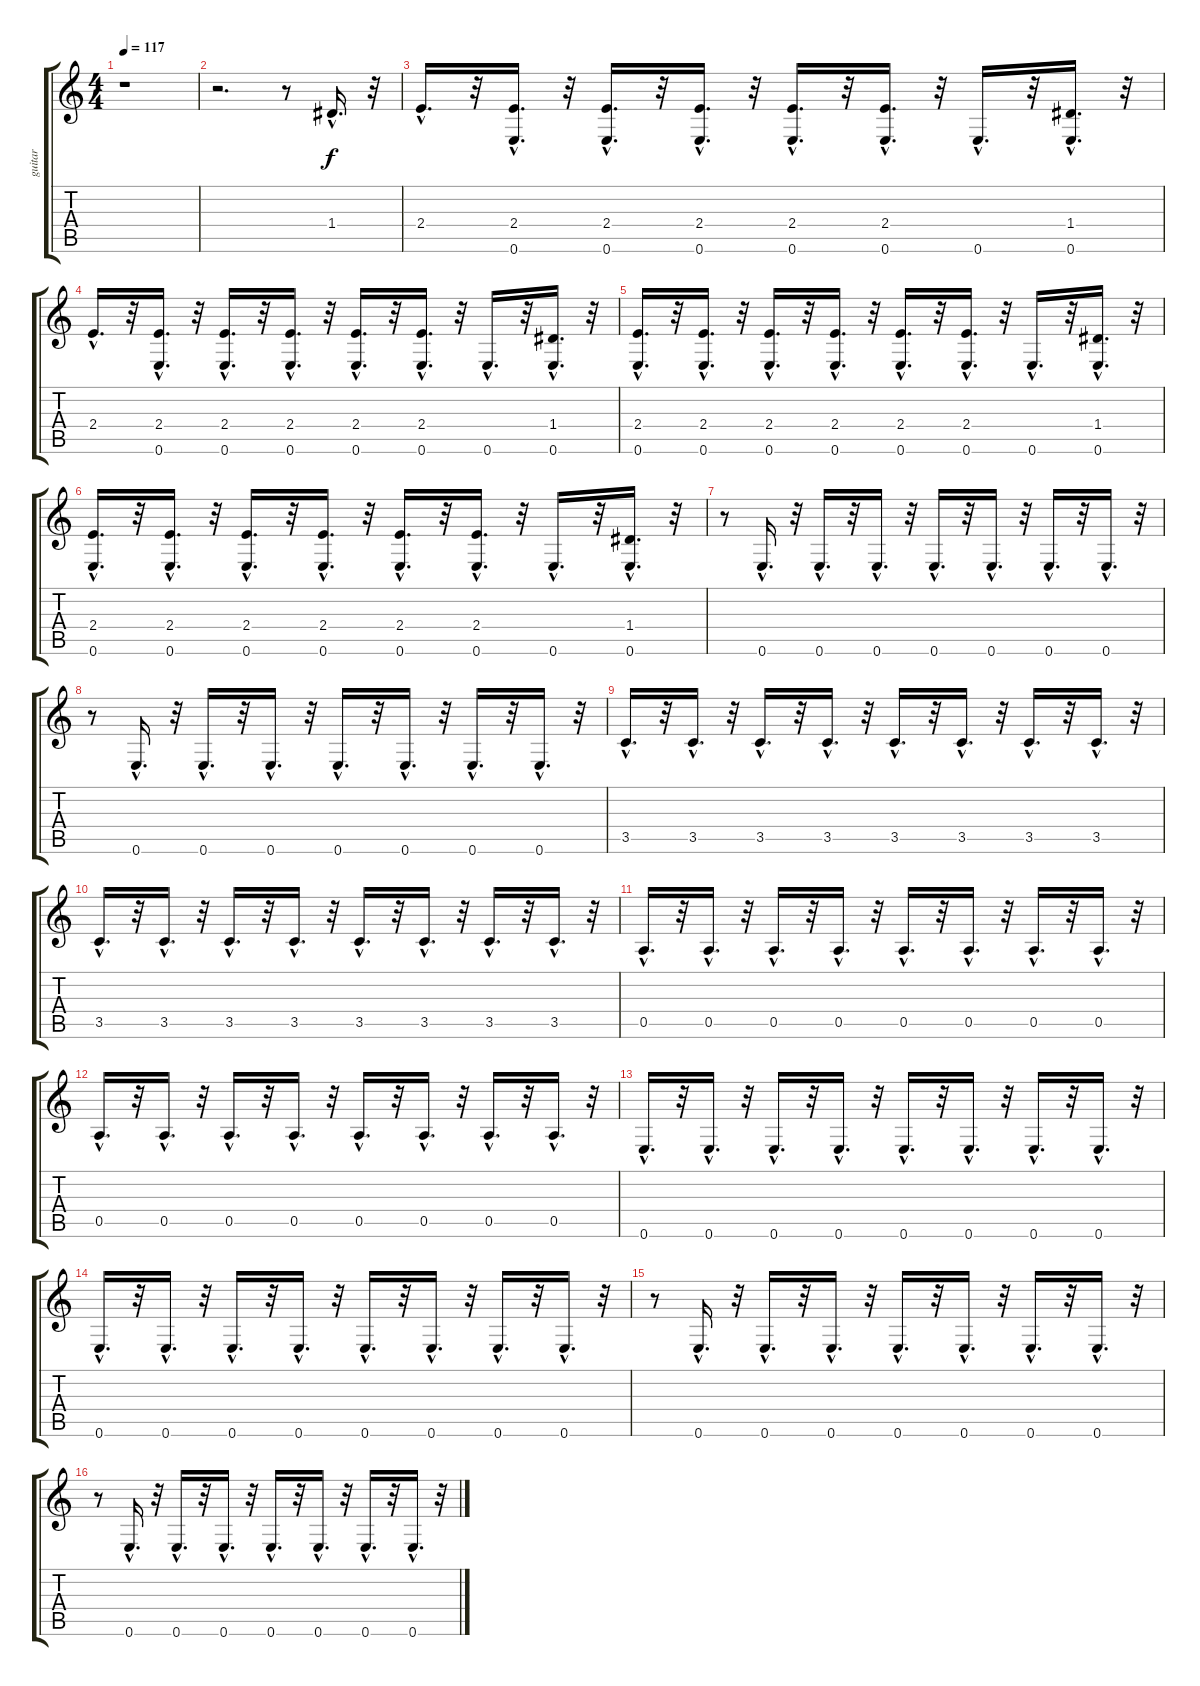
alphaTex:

\track ("guitar" "guitar") {instrument electricguitarclean}
\staff {score tabs}
\tuning (E4 B3 G3 D3 A2 E2) {hide}
\ts (4 4)
\tempo 117
\clef g2
\ks c
r.1{dy f instrument electricguitarclean} |
r.2{d} r.8 1.4{hac}.16{d} r.32 |
2.4{hac}.16{d} r.32 (2.4{hac} 0.6{hac}).16{d} r.32 (2.4{hac} 0.6{hac}).16{d} r.32 (2.4{hac} 0.6{hac}).16{d} r.32 (2.4{hac} 0.6{hac}).16{d} r.32 (2.4{hac} 0.6{hac}).16{d} r.32 0.6{hac}.16{d} r.32 (1.4{hac} 0.6{hac}).16{d} r.32 |
2.4{hac}.16{d} r.32 (2.4{hac} 0.6{hac}).16{d} r.32 (2.4{hac} 0.6{hac}).16{d} r.32 (2.4{hac} 0.6{hac}).16{d} r.32 (2.4{hac} 0.6{hac}).16{d} r.32 (2.4{hac} 0.6{hac}).16{d} r.32 0.6{hac}.16{d} r.32 (1.4{hac} 0.6{hac}).16{d} r.32 |
(2.4{hac} 0.6{hac}).16{d} r.32 (2.4{hac} 0.6{hac}).16{d} r.32 (2.4{hac} 0.6{hac}).16{d} r.32 (2.4{hac} 0.6{hac}).16{d} r.32 (2.4{hac} 0.6{hac}).16{d} r.32 (2.4{hac} 0.6{hac}).16{d} r.32 0.6{hac}.16{d} r.32 (1.4{hac} 0.6{hac}).16{d} r.32 |
(2.4{hac} 0.6{hac}).16{d} r.32 (2.4{hac} 0.6{hac}).16{d} r.32 (2.4{hac} 0.6{hac}).16{d} r.32 (2.4{hac} 0.6{hac}).16{d} r.32 (2.4{hac} 0.6{hac}).16{d} r.32 (2.4{hac} 0.6{hac}).16{d} r.32 0.6{hac}.16{d} r.32 (1.4{hac} 0.6{hac}).16{d} r.32 |
r.8 0.6{hac}.16{d} r.32 0.6{hac}.16{d} r.32 0.6{hac}.16{d} r.32 0.6{hac}.16{d} r.32 0.6{hac}.16{d} r.32 0.6{hac}.16{d} r.32 0.6{hac}.16{d} r.32 |
r.8 0.6{hac}.16{d} r.32 0.6{hac}.16{d} r.32 0.6{hac}.16{d} r.32 0.6{hac}.16{d} r.32 0.6{hac}.16{d} r.32 0.6{hac}.16{d} r.32 0.6{hac}.16{d} r.32 |
3.5{hac}.16{d} r.32 3.5{hac}.16{d} r.32 3.5{hac}.16{d} r.32 3.5{hac}.16{d} r.32 3.5{hac}.16{d} r.32 3.5{hac}.16{d} r.32 3.5{hac}.16{d} r.32 3.5{hac}.16{d} r.32 |
3.5{hac}.16{d} r.32 3.5{hac}.16{d} r.32 3.5{hac}.16{d} r.32 3.5{hac}.16{d} r.32 3.5{hac}.16{d} r.32 3.5{hac}.16{d} r.32 3.5{hac}.16{d} r.32 3.5{hac}.16{d} r.32 |
0.5{hac}.16{d} r.32 0.5{hac}.16{d} r.32 0.5{hac}.16{d} r.32 0.5{hac}.16{d} r.32 0.5{hac}.16{d} r.32 0.5{hac}.16{d} r.32 0.5{hac}.16{d} r.32 0.5{hac}.16{d} r.32 |
0.5{hac}.16{d} r.32 0.5{hac}.16{d} r.32 0.5{hac}.16{d} r.32 0.5{hac}.16{d} r.32 0.5{hac}.16{d} r.32 0.5{hac}.16{d} r.32 0.5{hac}.16{d} r.32 0.5{hac}.16{d} r.32 |
0.6{hac}.16{d} r.32 0.6{hac}.16{d} r.32 0.6{hac}.16{d} r.32 0.6{hac}.16{d} r.32 0.6{hac}.16{d} r.32 0.6{hac}.16{d} r.32 0.6{hac}.16{d} r.32 0.6{hac}.16{d} r.32 |
0.6{hac}.16{d} r.32 0.6{hac}.16{d} r.32 0.6{hac}.16{d} r.32 0.6{hac}.16{d} r.32 0.6{hac}.16{d} r.32 0.6{hac}.16{d} r.32 0.6{hac}.16{d} r.32 0.6{hac}.16{d} r.32 |
r.8 0.6{hac}.16{d} r.32 0.6{hac}.16{d} r.32 0.6{hac}.16{d} r.32 0.6{hac}.16{d} r.32 0.6{hac}.16{d} r.32 0.6{hac}.16{d} r.32 0.6{hac}.16{d} r.32 |
r.8 0.6{hac}.16{d} r.32 0.6{hac}.16{d} r.32 0.6{hac}.16{d} r.32 0.6{hac}.16{d} r.32 0.6{hac}.16{d} r.32 0.6{hac}.16{d} r.32 0.6{hac}.16{d} r.32
